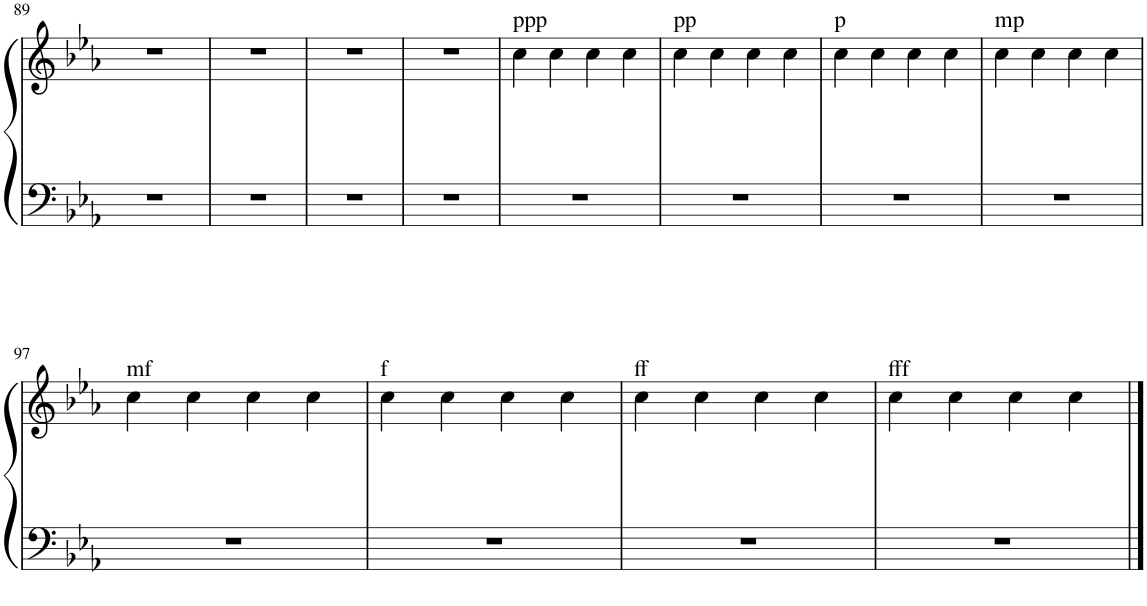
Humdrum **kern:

**kern	**kern
*part1	*part1
*staff2	*staff1
*I"Piano	*
*I'Pno	*
!!LO:PB:g=z
*clefF4	*clefG2
*k[b-e-a-]	*k[b-e-a-]
*M4/4	*M4/4
*met(c)	*met(c)
=89	=89
1r	1r
=90	=90
1r	1r
=91	=91
1r	1r
=92	=92
1r	1r
=93	=93
!	!LO:TX:a:t=ppp
1r	4cc\
.	4cc\
.	4cc\
.	4cc\
=94	=94
!	!LO:TX:a:t=pp
1r	4cc\
.	4cc\
.	4cc\
.	4cc\
=95	=95
!	!LO:TX:a:t=p
1r	4cc\
.	4cc\
.	4cc\
.	4cc\
=96	=96
!	!LO:TX:a:t=mp
1r	4cc\
.	4cc\
.	4cc\
.	4cc\
!!LO:LB:g=z
=97	=97
!	!LO:TX:a:t=mf
1r	4cc\
.	4cc\
.	4cc\
.	4cc\
=98	=98
!	!LO:TX:a:t=f
1r	4cc\
.	4cc\
.	4cc\
.	4cc\
=99	=99
!	!LO:TX:a:t=ff
1r	4cc\
.	4cc\
.	4cc\
.	4cc\
=100	=100
!	!LO:TX:a:t=fff
1r	4cc\
.	4cc\
.	4cc\
.	4cc\
==	==
*-	*-
